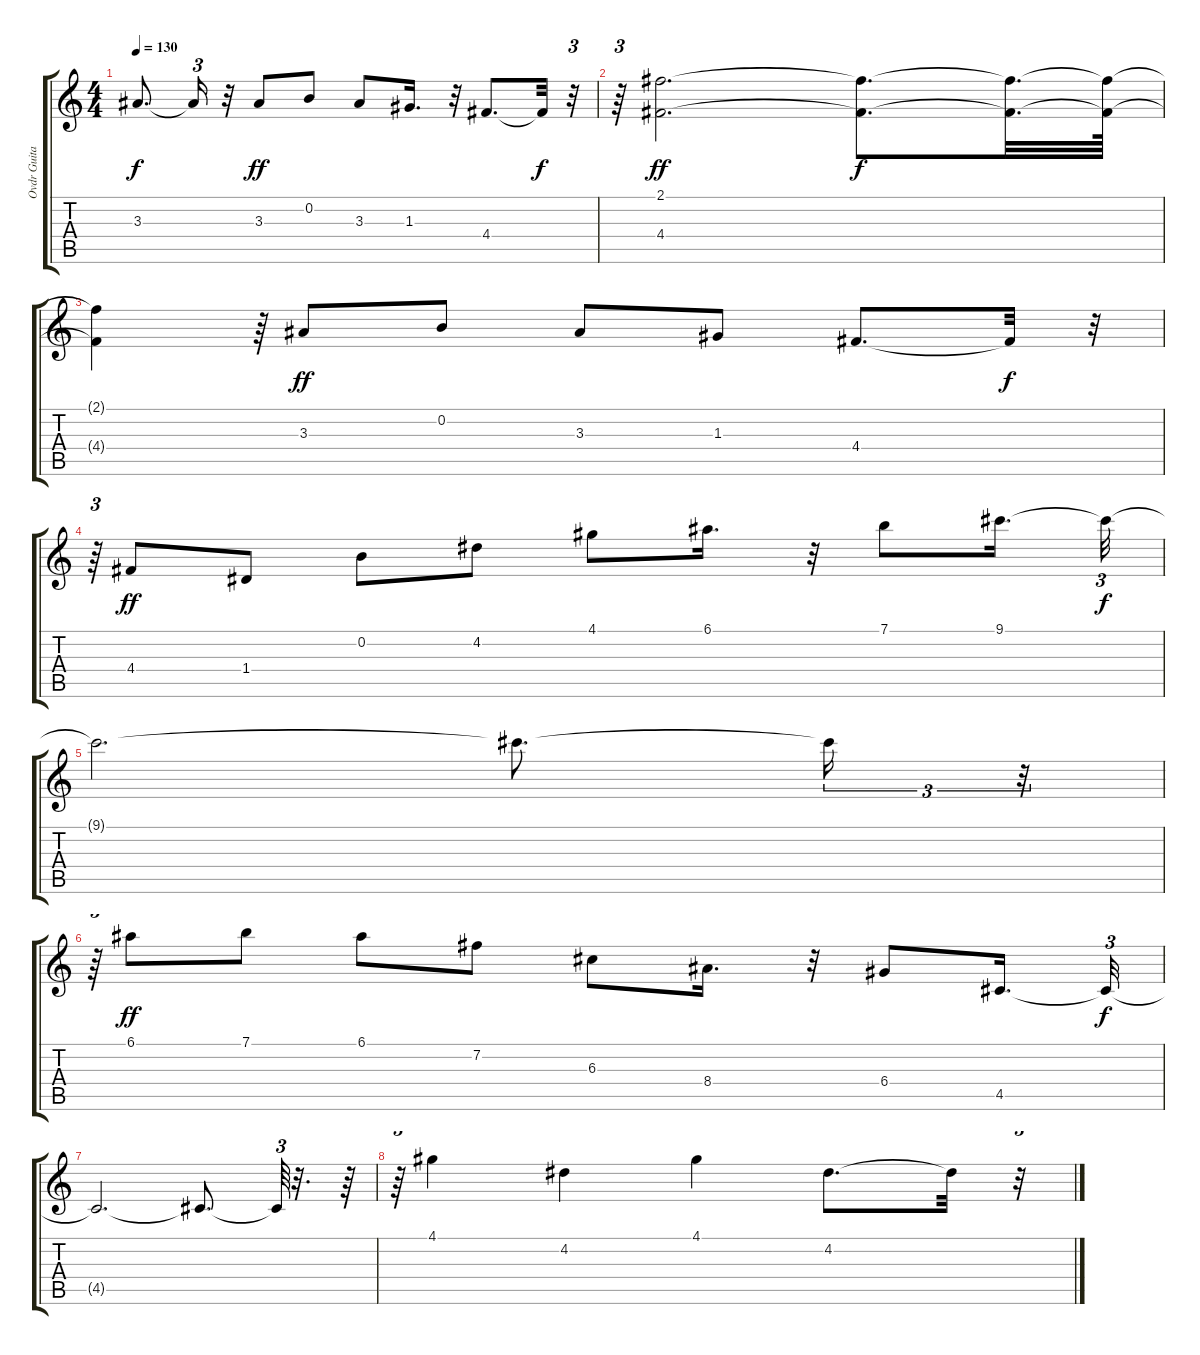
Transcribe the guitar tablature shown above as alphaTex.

\track ("Ovdr Guitar" "Ovdr Guita") {instrument overdrivenguitar}
\staff {score tabs}
\tuning (E4 B3 G3 D3 A2 E2) {hide}
\ts (4 4)
\tempo 130
\clef g2
\ks c
3.3{t}.8{d dy f} 3.3{t}.16{tu (3 2)} r.32 3.3.8{dy ff} 0.2.8 3.3.8 1.3.16{d} r.32 4.4.8{d} 4.4{t}.32{dy f} r.32{tu (3 2)} |
r.64{tu (3 2)} (2.1 4.4).2{d dy ff} (2.1{t} 4.4{t}).8{d dy f} (2.1{t} 4.4{t}).32{d} (2.1{t} 4.4{t}).64 |
(2.1{t} 4.4{t}).4 r.64{tu (3 2)} 3.3.8{dy ff} 0.2.8 3.3.8 1.3.8 4.4.8{d} 4.4{t}.32{dy f} r.32{tu (3 2)} |
r.64{tu (3 2)} 4.4.8{dy ff} 1.4.8 0.2.8 4.2.8 4.1.8 6.1.16{d} r.32 7.1.8 9.1.16{d} 9.1{t}.32{tu (3 2) dy f} |
9.1{t}.2{d} 9.1{t}.8{d} 9.1{t}.16{tu (3 2)} r.32{tu (3 2)} |
r.64{tu (3 2)} 6.1.8{dy ff} 7.1.8 6.1.8 7.2.8 6.3.8 8.4.16{d} r.32 6.4.8 4.5.16{d} 4.5{t}.32{tu (3 2) dy f} |
4.5{t}.2{d} 4.5{t}.8{d} 4.5{t}.64{tu (3 2)} r.32{d} r.64 |
r.64{tu (3 2)} 4.1.4 4.2.4 4.1.4 4.2.8{d} 4.2{t}.32 r.32{tu (3 2)}
